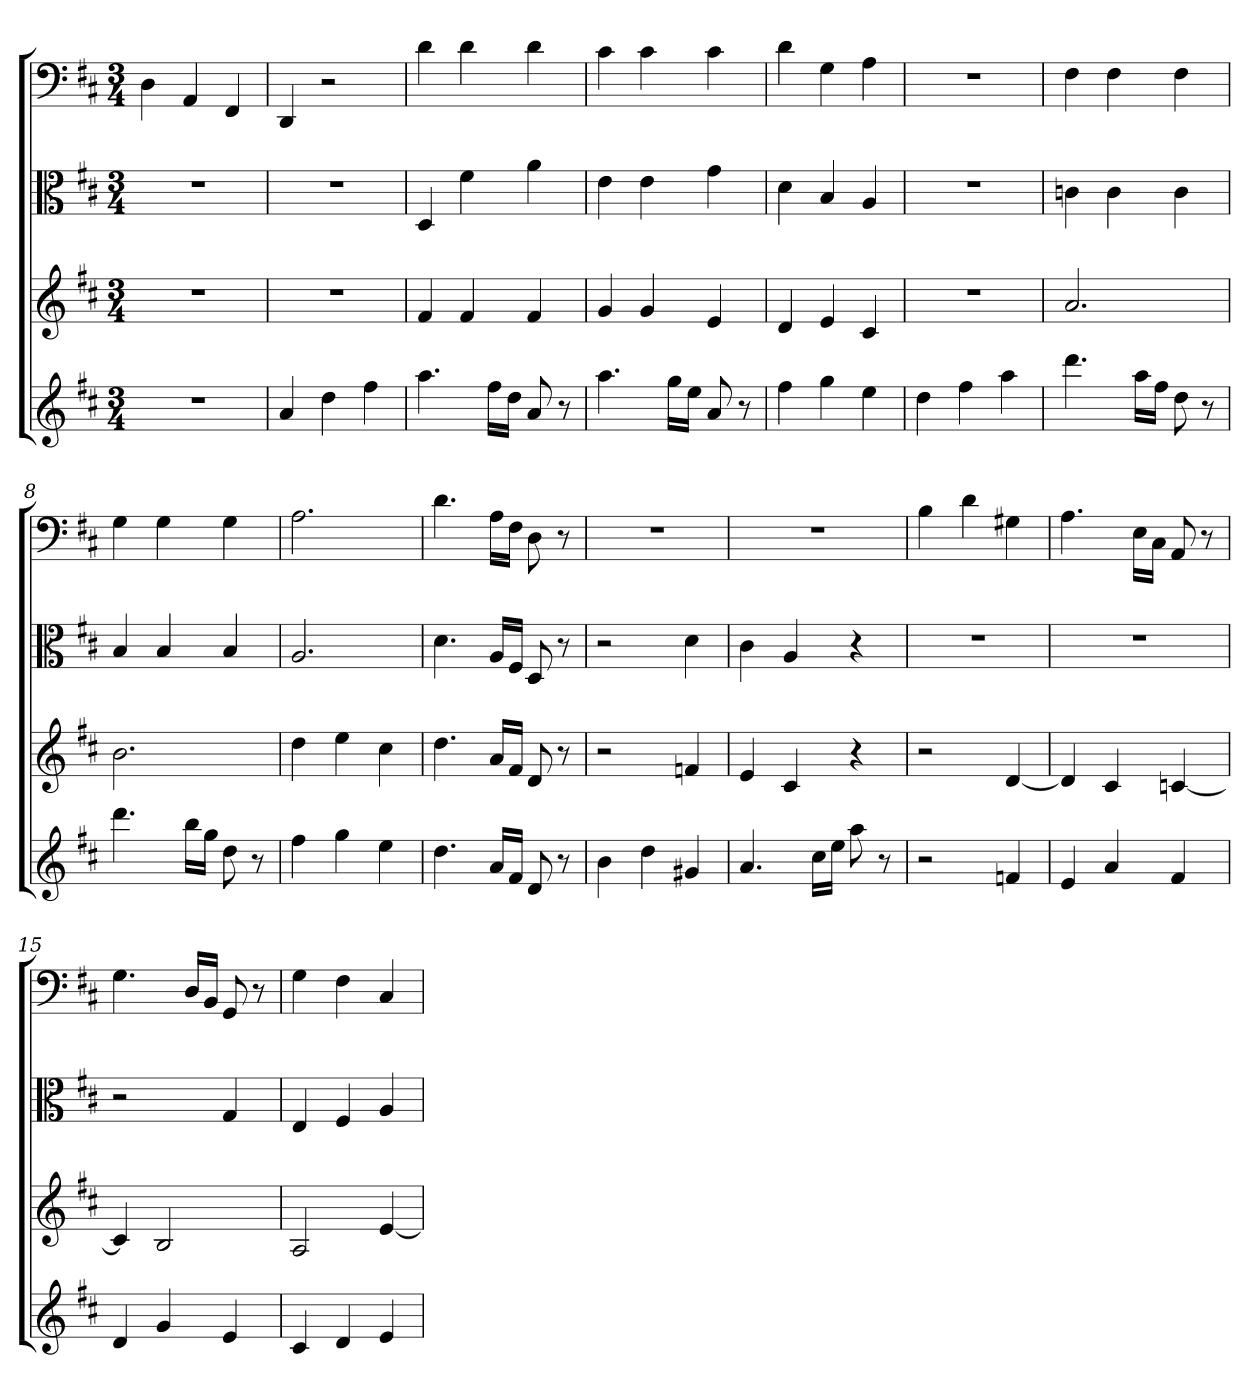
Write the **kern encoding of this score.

**kern	**kern	**kern	**kern
*part4	*part3	*part2	*part1
*staff4	*staff3	*staff2	*staff1
*	*	*clefC3	*clefF4
*k[f#c#]	*k[f#c#]	*k[f#c#]	*k[f#c#]
*D:	*D:	*D:	*D:
*M3/4	*M3/4	*M3/4	*M3/4
=1	=1	=1	=1
2.r	2.r	2.r	4D
.	.	.	4AA
.	.	.	4FF#
=2	=2	=2	=2
4a	2.r	2.r	4DD
4dd	.	.	2r
4ff#	.	.	.
=3	=3	=3	=3
4.aa	4f#	4D	4d
.	4f#	4f#	4d
16ff#LL	.	.	.
16ddJJ	.	.	.
8a	4f#	4a	4d
8r	.	.	.
=4	=4	=4	=4
4.aa	4g	4e	4c#
.	4g	4e	4c#
16ggLL	.	.	.
16eeJJ	.	.	.
8a	4e	4g	4c#
8r	.	.	.
=5	=5	=5	=5
4ff#	4d	4d	4d
4gg	4e	4B	4G
4ee	4c#	4A	4A
=6	=6	=6	=6
4dd	2.r	2.r	2.r
4ff#	.	.	.
4aa	.	.	.
=7	=7	=7	=7
4.ddd	2.a	4cn	4F#
.	.	4c	4F#
16aaLL	.	.	.
16ff#JJ	.	.	.
8dd	.	4c	4F#
8r	.	.	.
=8	=8	=8	=8
4.ddd	2.b	4B	4G
.	.	4B	4G
16bbLL	.	.	.
16ggJJ	.	.	.
8dd	.	4B	4G
8r	.	.	.
=9	=9	=9	=9
4ff#	4dd	2.A	2.A
4gg	4ee	.	.
4ee	4cc#	.	.
=10	=10	=10	=10
4.dd	4.dd	4.d	4.d
16aLL	16aLL	16A/LL	16A\LL
16f#JJ	16f#JJ	16F#/JJ	16F#\JJ
8d	8d	8D	8D
8r	8r	8r	8r
=11	=11	=11	=11
4b	2r	2r	2.r
4dd	.	.	.
4g#X	4fn	4d	.
=12	=12	=12	=12
4.a	4e	4c#	2.r
.	4c#	4A	.
16cc#LL	.	.	.
16eeJJ	.	.	.
8aa	4r	4r	.
8r	.	.	.
=13	=13	=13	=13
2r	2r	2.r	4B
.	.	.	4d
4fn	[4d	.	4G#X
=14	=14	=14	=14
4e	4d]	2.r	4.A
4a	4c#	.	.
.	.	.	16E\LL
.	.	.	16C#\JJ
4f#	[4cn	.	8AA
.	.	.	8r
=15	=15	=15	=15
4d	4c]	2r	4.G
4g	2B	.	.
.	.	.	16D/LL
.	.	.	16BB/JJ
4e	.	4G	8GG
.	.	.	8r
=16	=16	=16	=16
4c#	2A	4E	4G
4d	.	4F#	4F#
4e	[4e	4A	4C#
=	=	=	=
*-	*-	*-	*-
